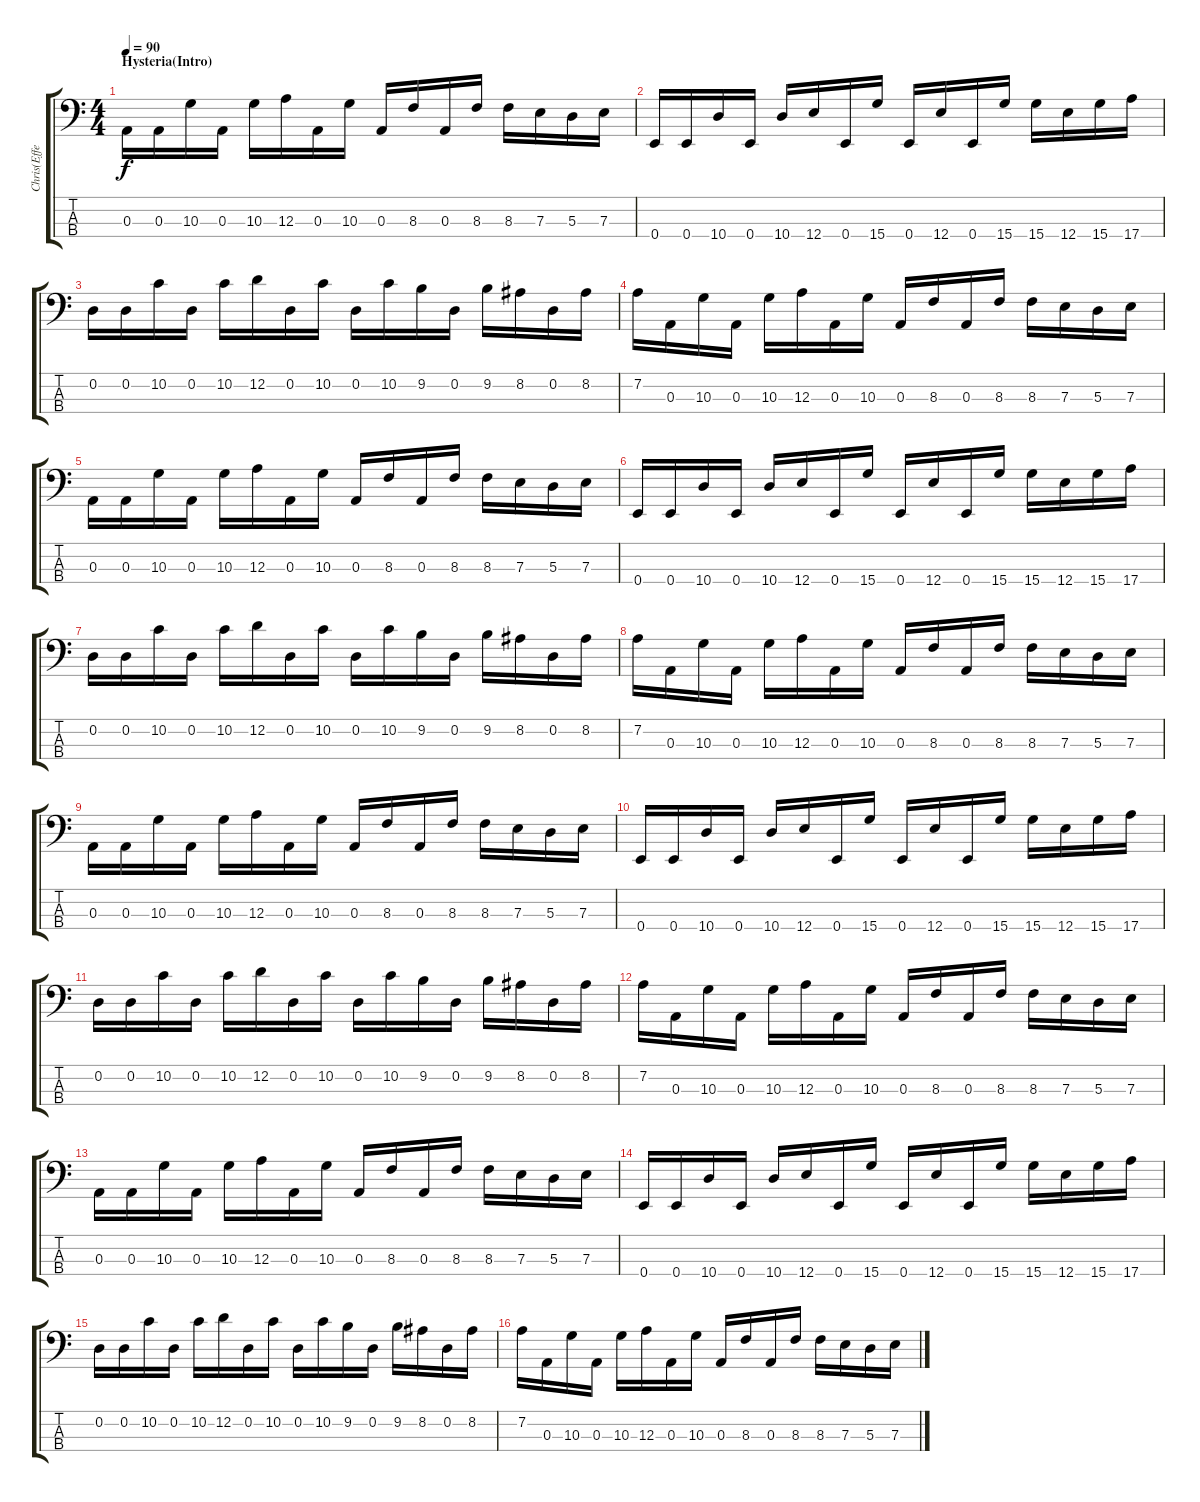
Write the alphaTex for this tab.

\track ("Chris(Effect)" "Chris(Effe") {instrument electricbasspick}
\staff {score tabs}
\tuning (G2 D2 A1 E1) {hide}
\ts (4 4)
\section ("" "Hysteria(Intro)")
\tempo 90
\clef f4
\ks c
0.3.16{dy f instrument electricbasspick} 0.3.16 10.3.16 0.3.16 10.3.16 12.3.16 0.3.16 10.3.16 0.3.16 8.3.16 0.3.16 8.3.16 8.3.16 7.3.16 5.3.16 7.3.16 |
0.4.16 0.4.16 10.4.16 0.4.16 10.4.16 12.4.16 0.4.16 15.4.16 0.4.16 12.4.16 0.4.16 15.4.16 15.4.16 12.4.16 15.4.16 17.4.16 |
0.2.16 0.2.16 10.2.16 0.2.16 10.2.16 12.2.16 0.2.16 10.2.16 0.2.16 10.2.16 9.2.16 0.2.16 9.2.16 8.2.16 0.2.16 8.2.16 |
7.2.16 0.3.16 10.3.16 0.3.16 10.3.16 12.3.16 0.3.16 10.3.16 0.3.16 8.3.16 0.3.16 8.3.16 8.3.16 7.3.16 5.3.16 7.3.16 |
0.3.16 0.3.16 10.3.16 0.3.16 10.3.16 12.3.16 0.3.16 10.3.16 0.3.16 8.3.16 0.3.16 8.3.16 8.3.16 7.3.16 5.3.16 7.3.16 |
0.4.16 0.4.16 10.4.16 0.4.16 10.4.16 12.4.16 0.4.16 15.4.16 0.4.16 12.4.16 0.4.16 15.4.16 15.4.16 12.4.16 15.4.16 17.4.16 |
0.2.16 0.2.16 10.2.16 0.2.16 10.2.16 12.2.16 0.2.16 10.2.16 0.2.16 10.2.16 9.2.16 0.2.16 9.2.16 8.2.16 0.2.16 8.2.16 |
7.2.16 0.3.16 10.3.16 0.3.16 10.3.16 12.3.16 0.3.16 10.3.16 0.3.16 8.3.16 0.3.16 8.3.16 8.3.16 7.3.16 5.3.16 7.3.16 |
0.3.16 0.3.16 10.3.16 0.3.16 10.3.16 12.3.16 0.3.16 10.3.16 0.3.16 8.3.16 0.3.16 8.3.16 8.3.16 7.3.16 5.3.16 7.3.16 |
0.4.16 0.4.16 10.4.16 0.4.16 10.4.16 12.4.16 0.4.16 15.4.16 0.4.16 12.4.16 0.4.16 15.4.16 15.4.16 12.4.16 15.4.16 17.4.16 |
0.2.16 0.2.16 10.2.16 0.2.16 10.2.16 12.2.16 0.2.16 10.2.16 0.2.16 10.2.16 9.2.16 0.2.16 9.2.16 8.2.16 0.2.16 8.2.16 |
7.2.16 0.3.16 10.3.16 0.3.16 10.3.16 12.3.16 0.3.16 10.3.16 0.3.16 8.3.16 0.3.16 8.3.16 8.3.16 7.3.16 5.3.16 7.3.16 |
0.3.16 0.3.16 10.3.16 0.3.16 10.3.16 12.3.16 0.3.16 10.3.16 0.3.16 8.3.16 0.3.16 8.3.16 8.3.16 7.3.16 5.3.16 7.3.16 |
0.4.16 0.4.16 10.4.16 0.4.16 10.4.16 12.4.16 0.4.16 15.4.16 0.4.16 12.4.16 0.4.16 15.4.16 15.4.16 12.4.16 15.4.16 17.4.16 |
0.2.16 0.2.16 10.2.16 0.2.16 10.2.16 12.2.16 0.2.16 10.2.16 0.2.16 10.2.16 9.2.16 0.2.16 9.2.16 8.2.16 0.2.16 8.2.16 |
7.2.16 0.3.16 10.3.16 0.3.16 10.3.16 12.3.16 0.3.16 10.3.16 0.3.16 8.3.16 0.3.16 8.3.16 8.3.16 7.3.16 5.3.16 7.3.16
